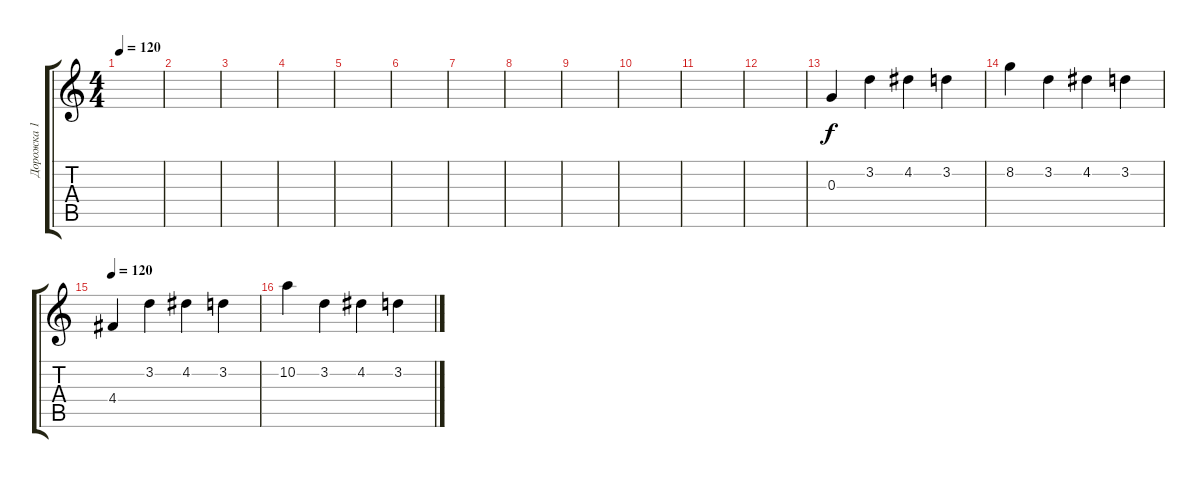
\track ("Дорожка 1" "Дорожка 1") {instrument acousticguitarsteel}
\staff {score tabs}
\tuning (E4 B3 G3 D3 A2 E2) {hide}
\ts (4 4)
\tempo 120
\clef g2
\ks c
|
|
|
|
|
|
|
|
|
|
|
|
0.3.4 3.2.4 4.2.4 3.2.4 |
8.2.4 3.2.4 4.2.4 3.2.4 |
\tempo 120
4.4.4{volume 13 balance 8 instrument acousticguitarsteel} 3.2.4 4.2.4 3.2.4 |
10.2.4 3.2.4 4.2.4 3.2.4
